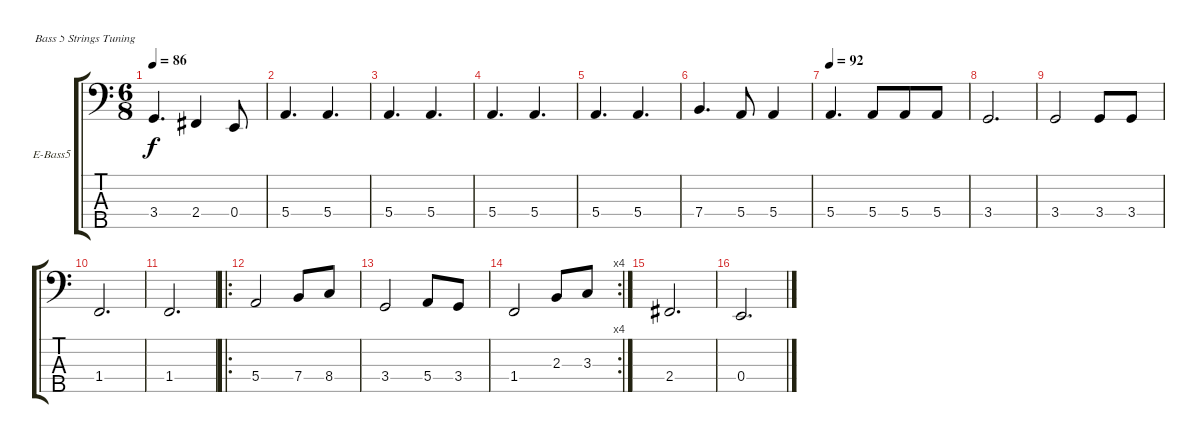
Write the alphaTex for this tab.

\defaultSystemsLayout 4
\bracketExtendMode groupsimilarinstruments
\firstSystemTrackNameOrientation horizontal
\otherSystemsTrackNameOrientation horizontal
\track ("Electric Bass" "E-Bass5") {instrument electricbassfinger}
\staff {score tabs}
\tuning (G2 D2 A1 E1 B0)
\ts (6 8)
\tempo 86
\clef f4
\ks c
3.4.4{d dy f} 2.4.4 0.4.8 |
5.4.4{d} 5.4.4{d} |
5.4.4{d} 5.4.4{d} |
5.4.4{d} 5.4.4{d} |
5.4.4{d} 5.4.4{d} |
7.4.4{d} 5.4.8 5.4.4 |
\tempo 92
5.4.4{d} 5.4.8 5.4.8 5.4.8 |
3.4.2{d} |
3.4.2 3.4.8 3.4.8 |
1.4.2{d} |
1.4.2{d} |
\ro
5.4.2 7.4.8 8.4.8 |
3.4.2 5.4.8 3.4.8 |
\rc 4
1.4.2 2.3.8 3.3.8 |
2.4.2{d} |
0.4.2{d}
